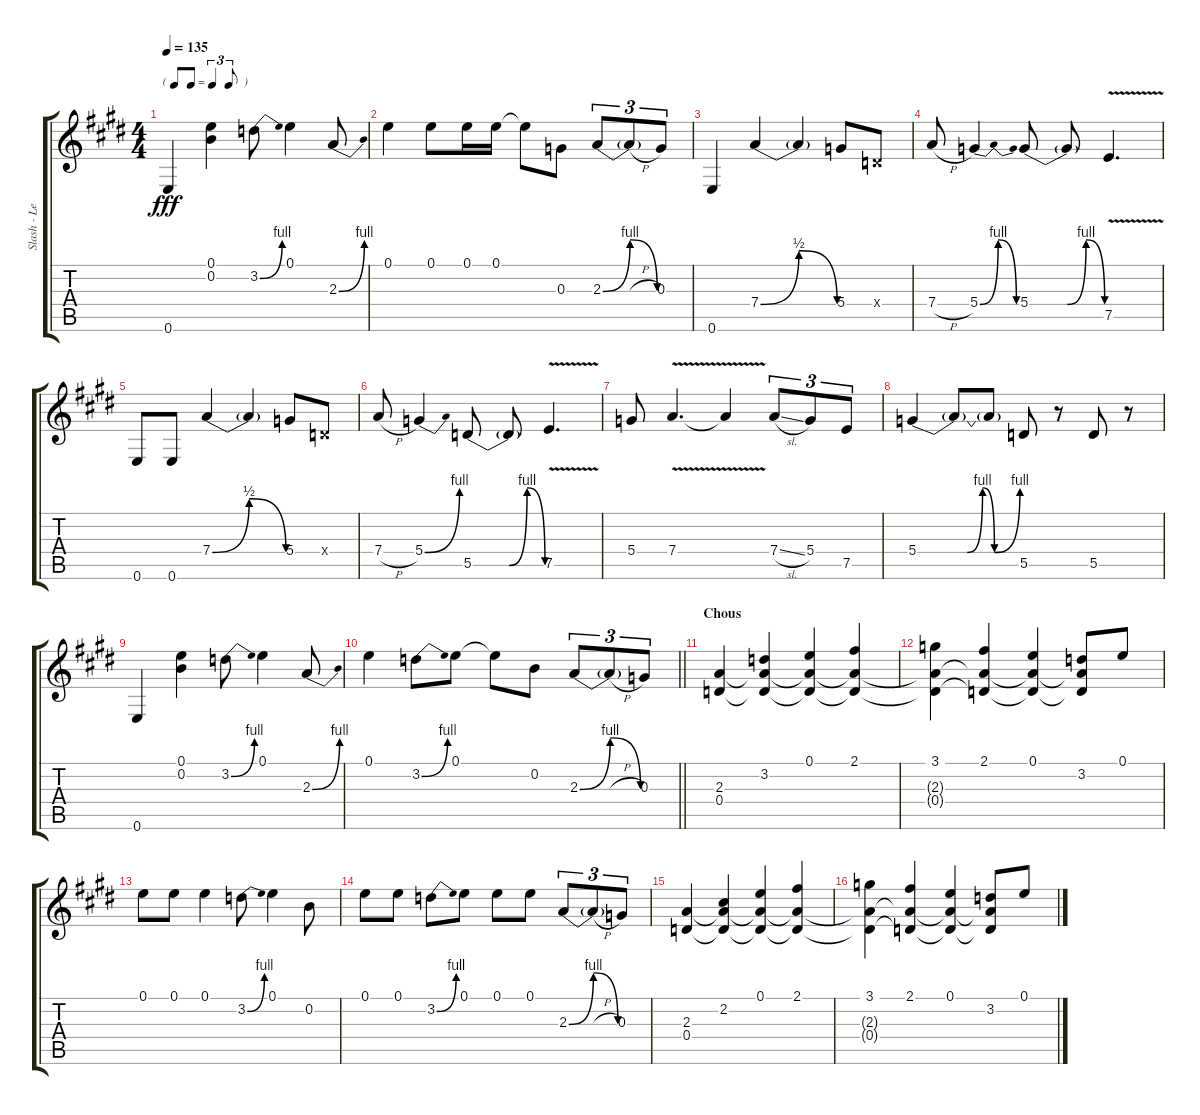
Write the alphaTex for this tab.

\track ("Slash - Lead Guitar" "Slash - Le") {instrument distortionguitar}
\staff {score tabs}
\tuning (E4 B3 G3 D3 A2 E2) {hide}
\ts (4 4)
\tf triplet8th
\tempo 135
\clef g2
\ks e
0.6.4{dy fff} (0.1 0.2).4 3.2{be (bend 0 0 60 4)}.8 0.1.4 2.3{be (bend 0 0 60 4)}.8 |
0.1.4 0.1.8 0.1.16 0.1.16 0.1{t}.8 0.3.8 2.3{be (bendrelease 0 0 29 4 29 4 60 0)}.8{tu (3 2)} 2.3{h t}.8{tu (3 2)} 0.3.8{tu (3 2)} |
0.6.4 7.4{be (bendrelease 0 0 30 2 30 2 60 0)}.4 7.4{t}.4 5.4.8 0.4{x}.8 |
7.4{h}.8 5.4{be (bendrelease 0 0 30 4 30 4 60 0)}.4 5.4{be (custom 0 0 30 0 45 4 60 0)}.8 5.4{t}.8 7.5{v}.4{d} |
0.6.8 0.6.8 7.4{be (bendrelease 0 0 30 2 30 2 60 0)}.4 7.4{t}.4 5.4.8 0.4{x}.8 |
7.4{h}.8 5.4{be (bend 0 0 60 4)}.4 5.5{be (custom 0 0 30 0 45 4 60 0)}.8 5.5{t}.8 7.5{v}.4{d} |
5.4.8 7.4{v}.4{d} 7.4{t}.4 7.4{sl}.8{tu (3 2)} 5.4.8{tu (3 2)} 7.5.8{tu (3 2)} |
5.4{be (custom 0 0 29 0 38 4 45 0 60 4)}.4 5.4{t}.8 5.4{t}.8 5.5.8 r.8 5.5.8 r.8 |
0.6.4 (0.1 0.2).4 3.2{be (bend 0 0 60 4)}.8 0.1.4 2.3{be (bend 0 0 60 4)}.8 |
\barLineRight lightlight
0.1.4 3.2{be (bend 0 0 60 4)}.8 0.1.8 0.1{t}.8 0.2.8 2.3{be (bendrelease 0 0 30 4 30 4 60 0)}.8{tu (3 2)} 2.3{h t}.8{tu (3 2)} 0.3.8{tu (3 2)} |
\section ("" "Chous")
(2.3 0.4).4 (3.2 2.3{t} 0.4{t}).4 (0.1 2.3{t} 0.4{t}).4 (2.1 2.3{t} 0.4{t}).4 |
(3.1 2.3{t} 0.4{t}).4 (2.1 2.3{t} 0.4{t}).4 (0.1 2.3{t} 0.4{t}).4 (3.2 2.3{t} 0.4{t}).8 0.1.8 |
0.1.8 0.1.8 0.1.4 3.2{be (bend 0 0 60 4)}.8 0.1.4 0.2.8 |
0.1.8 0.1.8 3.2{be (bend 0 0 60 4)}.8 0.1.8 0.1.8 0.1.8 2.3{be (bendrelease 0 0 30 4 30 4 60 0)}.8{tu (3 2)} 2.3{h t}.8{tu (3 2)} 0.3.8{tu (3 2)} |
(2.3 0.4).4 (2.2 2.3{t} 0.4{t}).4 (0.1 2.3{t} 0.4{t}).4 (2.1 2.3{t} 0.4{t}).4 |
(3.1 2.3{t} 0.4{t}).4 (2.1 2.3{t} 0.4{t}).4 (0.1 2.3{t} 0.4{t}).4 (3.2 2.3{t} 0.4{t}).8 0.1.8
